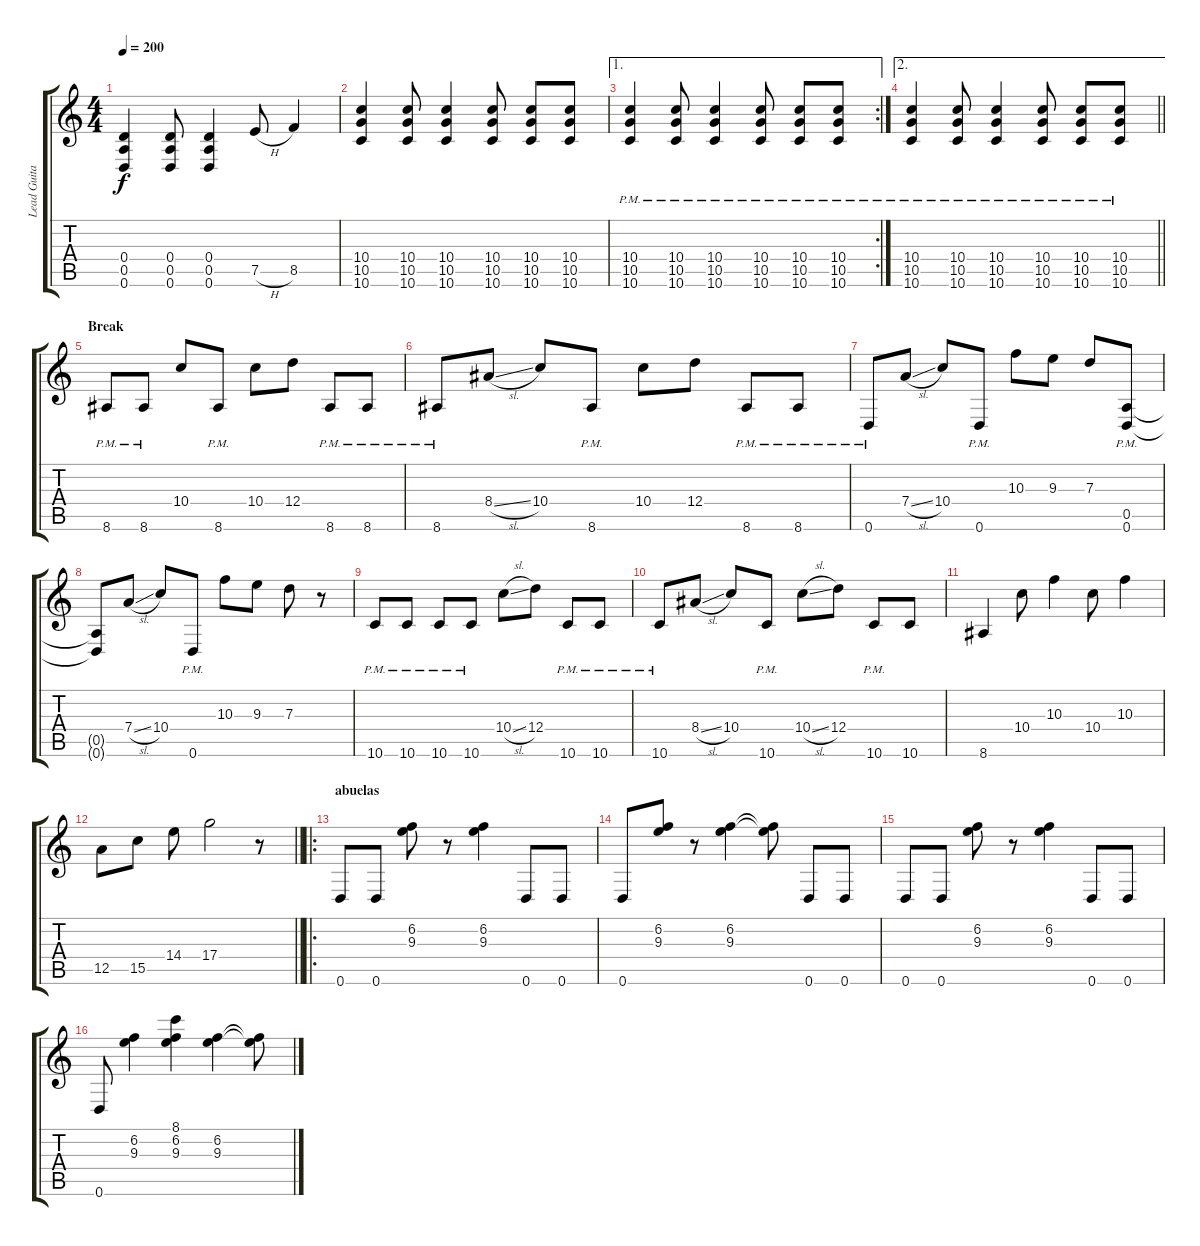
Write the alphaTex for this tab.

\track ("Lead Guitar" "Lead Guita") {instrument distortionguitar}
\staff {score tabs}
\tuning (E4 B3 G3 D3 A2 D2) {hide}
\ts (4 4)
\tempo 200
\clef g2
\ks c
(0.4 0.5 0.6).4{dy f} (0.4 0.5 0.6).8 (0.4 0.5 0.6).4 7.5{h}.8 8.5.4 |
(10.4 10.5 10.6).4 (10.4 10.5 10.6).8 (10.4 10.5 10.6).4 (10.4 10.5 10.6).8 (10.4 10.5 10.6).8 (10.4 10.5 10.6).8 |
\ae 1
\rc 2
(10.4{pm} 10.5{pm} 10.6{pm}).4 (10.4{pm} 10.5{pm} 10.6{pm}).8 (10.4{pm} 10.5{pm} 10.6{pm}).4 (10.4{pm} 10.5{pm} 10.6{pm}).8 (10.4{pm} 10.5{pm} 10.6{pm}).8 (10.4{pm} 10.5{pm} 10.6{pm}).8 |
\ae 2
\barLineRight lightlight
(10.4{pm} 10.5{pm} 10.6{pm}).4 (10.4{pm} 10.5{pm} 10.6{pm}).8 (10.4{pm} 10.5{pm} 10.6{pm}).4 (10.4{pm} 10.5{pm} 10.6{pm}).8 (10.4{pm} 10.5{pm} 10.6{pm}).8 (10.4{pm} 10.5{pm} 10.6{pm}).8 |
\section ("" "Break")
8.6{pm}.8 8.6{pm}.8 10.4.8 8.6{pm}.8 10.4.8 12.4.8 8.6{pm}.8 8.6{pm}.8 |
8.6{pm}.8 8.4{sl}.8 10.4.8 8.6{pm}.8 10.4.8 12.4.8 8.6{pm}.8 8.6{pm}.8 |
0.6{pm}.8 7.4{sl}.8 10.4.8 0.6{pm}.8 10.3.8 9.3.8 7.3.8 (0.5{pm} 0.6{pm}).8 |
(0.5{t} 0.6{t}).8 7.4{sl}.8 10.4.8 0.6{pm}.8 10.3.8 9.3.8 7.3.8 r.8 |
10.6{pm}.8 10.6{pm}.8 10.6{pm}.8 10.6{pm}.8 10.4{sl}.8 12.4.8 10.6{pm}.8 10.6{pm}.8 |
10.6{pm}.8 8.4{sl}.8 10.4.8 10.6{pm}.8 10.4{sl}.8 12.4.8 10.6{pm}.8 10.6.8 |
8.6.4 10.4.8{instrument electricguitarclean} 10.3.4 10.4.8 10.3.4 |
\barLineRight lightlight
12.5.8 15.5.8 14.4.8 17.4.2 r.8 |
\ro
\section ("" "abuelas")
0.6.8{instrument distortionguitar} 0.6.8 (6.2 9.3).8 r.8 (6.2 9.3).4 0.6.8 0.6.8 |
0.6.8 (6.2 9.3).8 r.8 (6.2 9.3).4 (6.2{t} 9.3{t}).8 0.6.8 0.6.8 |
0.6.8 0.6.8 (6.2 9.3).8 r.8 (6.2 9.3).4 0.6.8 0.6.8 |
0.6.8 (6.2 9.3).4 (8.1 6.2 9.3).4 (6.2 9.3).4 (6.2{t} 9.3{t}).8
